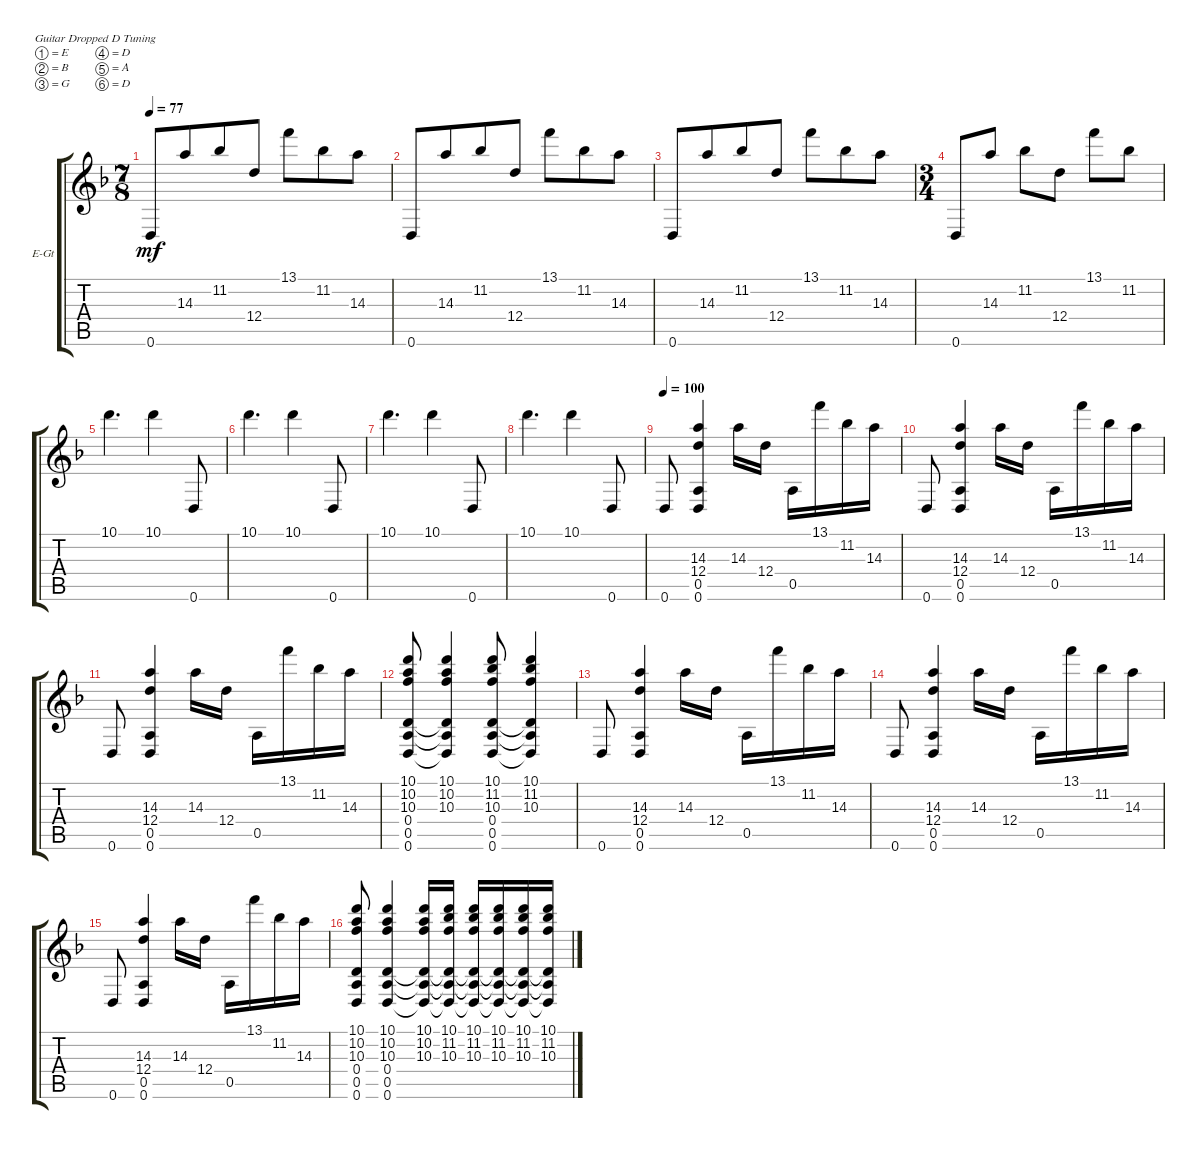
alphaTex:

\defaultSystemsLayout 4
\bracketExtendMode groupsimilarinstruments
\firstSystemTrackNameOrientation horizontal
\otherSystemsTrackNameOrientation horizontal
\track ("[Dirk] Lead Guitar" "E-Gt") {instrument distortionguitar}
\staff {score tabs}
\tuning (E4 B3 G3 D3 A2 D2)
\ts (7 8)
\tempo 77
\clef g2
\ks dminor
0.6.8{dy mf instrument distortionguitar} 14.3.8 11.2.8 12.4.8 13.1.8 11.2.8 14.3.8 |
0.6.8 14.3.8 11.2.8 12.4.8 13.1.8 11.2.8 14.3.8 |
0.6.8 14.3.8 11.2.8 12.4.8 13.1.8 11.2.8 14.3.8 |
\ts (3 4)
0.6.8 14.3.8 11.2.8 12.4.8 13.1.8 11.2.8 |
10.1.4{d} 10.1.4 0.6.8 |
10.1.4{d} 10.1.4 0.6.8 |
10.1.4{d} 10.1.4 0.6.8 |
10.1.4{d} 10.1.4 0.6.8 |
\tempo 100
0.6.8 (0.6 0.5 12.4 14.3).4 14.3.16 12.4.16 0.5.16 13.1.16 11.2.16 14.3.16 |
0.6.8 (0.6 0.5 12.4 14.3).4 14.3.16 12.4.16 0.5.16 13.1.16 11.2.16 14.3.16 |
0.6.8 (0.6 0.5 12.4 14.3).4 14.3.16 12.4.16 0.5.16 13.1.16 11.2.16 14.3.16 |
(0.6 0.5 0.4 10.3 10.2 10.1).8 (10.1 10.2 10.3 0.4{t} 0.5{t} 0.6{t}).4 (0.6 0.5 0.4 10.3 11.2 10.1).8 (10.1 11.2 10.3 0.4{t} 0.5{t} 0.6{t}).4 |
0.6.8 (0.6 0.5 12.4 14.3).4 14.3.16 12.4.16 0.5.16 13.1.16 11.2.16 14.3.16 |
0.6.8 (0.6 0.5 12.4 14.3).4 14.3.16 12.4.16 0.5.16 13.1.16 11.2.16 14.3.16 |
0.6.8 (0.6 0.5 12.4 14.3).4 14.3.16 12.4.16 0.5.16 13.1.16 11.2.16 14.3.16 |
(0.6 0.5 0.4 10.3 10.2 10.1).8 (10.1 10.2 10.3 0.4 0.5 0.6).4 (10.1 10.2 10.3 0.4{t} 0.5{t} 0.6{t}).16 (10.1 11.2 10.3 0.4{t} 0.5{t} 0.6{t}).16 (10.1 11.2 10.3 0.4{t} 0.5{t} 0.6{t}).16 (10.1 11.2 10.3 0.4{t} 0.5{t} 0.6{t}).16 (10.1 11.2 10.3 0.4{t} 0.5{t} 0.6{t}).16 (10.1 11.2 10.3 0.4{t} 0.5{t} 0.6{t}).16
